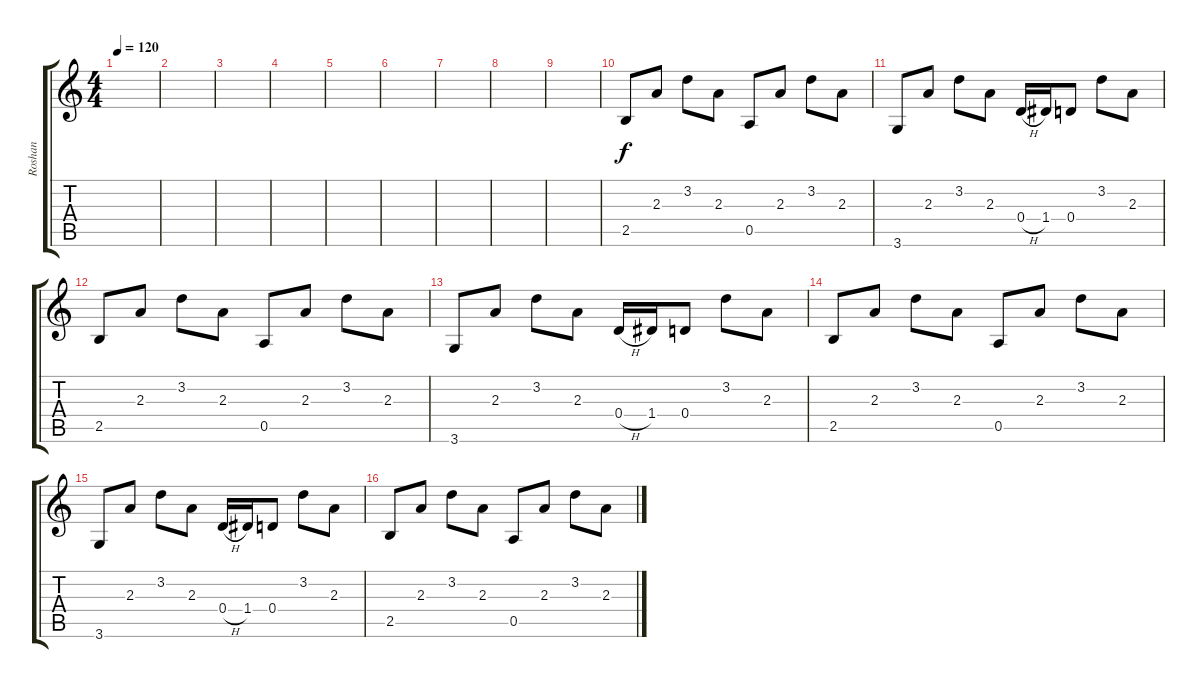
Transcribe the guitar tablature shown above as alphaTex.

\track ("Roshan" "Roshan") {instrument acousticguitarsteel}
\staff {score tabs}
\tuning (E4 B3 G3 D3 A2 E2) {hide}
\ts (4 4)
\tempo 120
\clef g2
\ks c
|
|
|
|
|
|
|
|
|
2.5.8 2.3.8 3.2.8 2.3.8 0.5.8 2.3.8 3.2.8 2.3.8 |
3.6.8 2.3.8 3.2.8 2.3.8 0.4{h}.16 1.4.16 0.4.8 3.2.8 2.3.8 |
2.5.8 2.3.8 3.2.8 2.3.8 0.5.8 2.3.8 3.2.8 2.3.8 |
3.6.8 2.3.8 3.2.8 2.3.8 0.4{h}.16 1.4.16 0.4.8 3.2.8 2.3.8 |
2.5.8 2.3.8 3.2.8 2.3.8 0.5.8 2.3.8 3.2.8 2.3.8 |
3.6.8 2.3.8 3.2.8 2.3.8 0.4{h}.16 1.4.16 0.4.8 3.2.8 2.3.8 |
2.5.8 2.3.8 3.2.8 2.3.8 0.5.8 2.3.8 3.2.8 2.3.8
